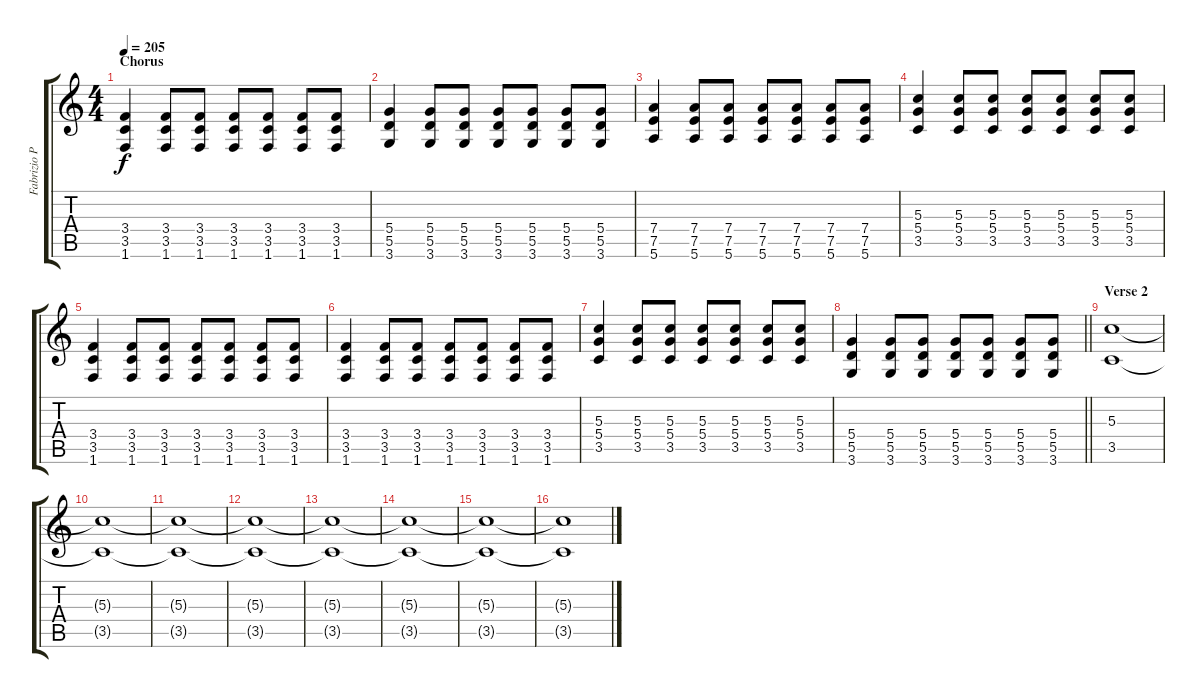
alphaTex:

\track ("Fabrizio Panebarco" "Fabrizio P") {instrument distortionguitar}
\staff {score tabs}
\tuning (E4 B3 G3 D3 A2 E2) {hide}
\ts (4 4)
\section ("" "Chorus")
\tempo 205
\clef g2
\ks c
(3.4 3.5 1.6).4{dy f} (3.4 3.5 1.6).8 (3.4 3.5 1.6).8 (3.4 3.5 1.6).8 (3.4 3.5 1.6).8 (3.4 3.5 1.6).8 (3.4 3.5 1.6).8 |
(5.4 5.5 3.6).4 (5.4 5.5 3.6).8 (5.4 5.5 3.6).8 (5.4 5.5 3.6).8 (5.4 5.5 3.6).8 (5.4 5.5 3.6).8 (5.4 5.5 3.6).8 |
(7.4 7.5 5.6).4 (7.4 7.5 5.6).8 (7.4 7.5 5.6).8 (7.4 7.5 5.6).8 (7.4 7.5 5.6).8 (7.4 7.5 5.6).8 (7.4 7.5 5.6).8 |
(5.3 5.4 3.5).4 (5.3 5.4 3.5).8 (5.3 5.4 3.5).8 (5.3 5.4 3.5).8 (5.3 5.4 3.5).8 (5.3 5.4 3.5).8 (5.3 5.4 3.5).8 |
(3.4 3.5 1.6).4 (3.4 3.5 1.6).8 (3.4 3.5 1.6).8 (3.4 3.5 1.6).8 (3.4 3.5 1.6).8 (3.4 3.5 1.6).8 (3.4 3.5 1.6).8 |
(3.4 3.5 1.6).4 (3.4 3.5 1.6).8 (3.4 3.5 1.6).8 (3.4 3.5 1.6).8 (3.4 3.5 1.6).8 (3.4 3.5 1.6).8 (3.4 3.5 1.6).8 |
(5.3 5.4 3.5).4 (5.3 5.4 3.5).8 (5.3 5.4 3.5).8 (5.3 5.4 3.5).8 (5.3 5.4 3.5).8 (5.3 5.4 3.5).8 (5.3 5.4 3.5).8 |
\barLineRight lightlight
(5.4 5.5 3.6).4 (5.4 5.5 3.6).8 (5.4 5.5 3.6).8 (5.4 5.5 3.6).8 (5.4 5.5 3.6).8 (5.4 5.5 3.6).8 (5.4 5.5 3.6).8 |
\section ("" "Verse 2")
(5.3 3.5).1 |
(5.3{t} 3.5{t}).1 |
(5.3{t} 3.5{t}).1 |
(5.3{t} 3.5{t}).1 |
(5.3{t} 3.5{t}).1 |
(5.3{t} 3.5{t}).1 |
(5.3{t} 3.5{t}).1 |
(5.3{t} 3.5{t}).1
